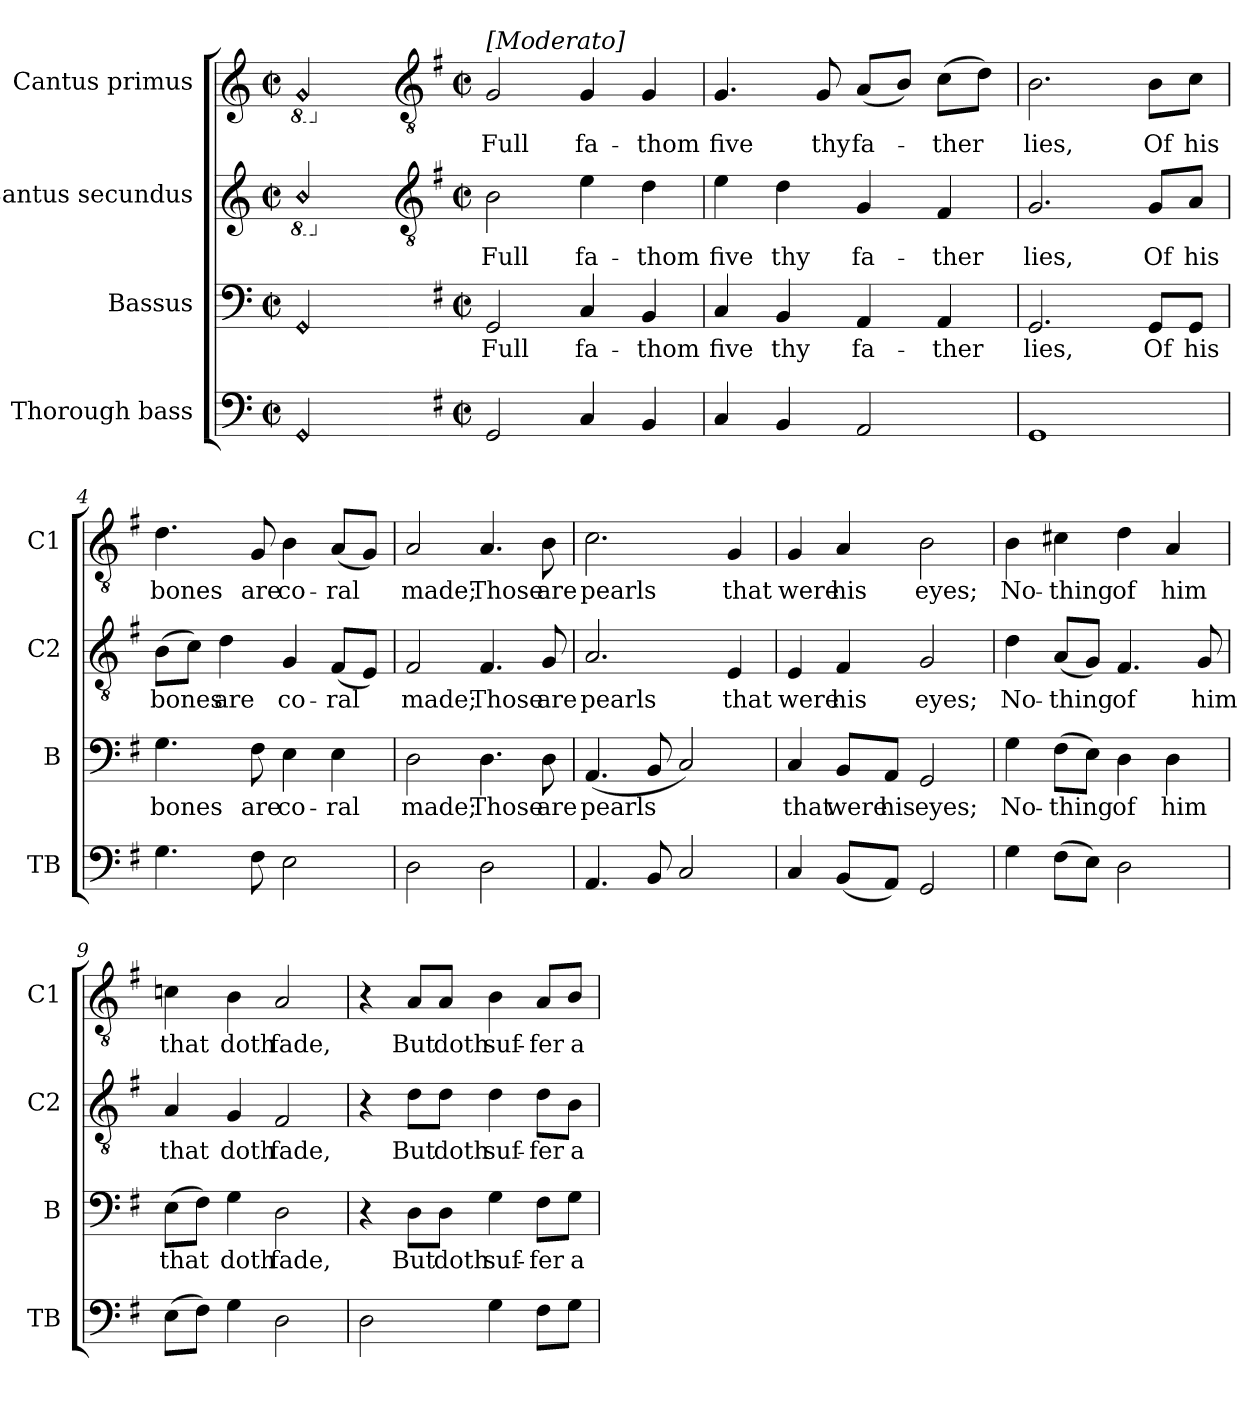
**kern	**kern	**text	**kern	**text	**kern	**text
*part4	*part3	*part3	*part2	*part2	*part1	*part1
*staff4	*staff3	*staff3	*staff2	*staff2	*staff1	*staff1
*I"Thorough bass	*I"Bassus	*	*I"Cantus secundus	*	*I"Cantus primus	*
*I'TB	*I'B	*	*I'C2	*	*I'C1	*
*clefF4	*clefF4	*	*clefG2	*	*clefG2	*
*k[]	*k[]	*	*k[]	*	*k[]	*
*M2/2	*M2/2	*	*M2/2	*	*M2/2	*
*met(c|)	*met(c|)	*	*met(c|)	*	*met(c|)	*
=	=	=	=	=	=	=
!LO:N:head=diamond	!LO:N:head=diamond	!	!	!	!	!
*	*	*	*8ba	*	*	*
!	!	!	!LO:N:head=diamond	!	!	!
*	*	*	*	*	*8ba	*
!	!	!	!	!	!LO:N:head=diamond	!
2GG	2GG/	.	2B/	.	2G/	.
=1-	=1-	=1-	=1-	=1-	=1-	=1-
*	*	*	*clefGv2	*	*clefGv2	*
*k[f#]	*k[f#]	*	*k[f#]	*	*k[f#]	*
*M2/2	*M2/2	*	*M2/2	*	*M2/2	*
*met(c|)	*met(c|)	*	*met(c|)	*	*met(c|)	*
*	*	*	*X8ba	*	*	*
*	*	*	*	*	*X8ba	*
!	!	!	!	!	!LO:TX:a:t=[Moderato]	!
2GG/	2GG/	Full	2B\	Full	2G/	Full
4C/	4C/	fa-	4e\	fa-	4G/	fa-
4BB/	4BB/	-thom	4d\	-thom	4G/	-thom
=2	=2	=2	=2	=2	=2	=2
4C/	4C/	five	4e\	five	4.G/	five
4BB/	4BB/	thy	4d\	thy	.	.
.	.	.	.	.	8G/	thy
2AA/	4AA/	fa-	4G/	fa-	(<8A/L	fa-
.	.	.	.	.	8B/J)	.
.	4AA/	-ther	4F#/	-ther	(>8c\L	-ther
.	.	.	.	.	8d\J)	.
=3	=3	=3	=3	=3	=3	=3
1GG	2.GG/	lies,	2.G/	lies,	2.B\	lies,
.	8GG/L	Of	8G/L	Of	8B\L	Of
.	8GG/J	his	8A/J	his	8c\J	his
=4	=4	=4	=4	=4	=4	=4
4.G\	4.G\	bones	(>8B\L	bones	4.d\	bones
.	.	.	8c\J)	.	.	.
.	.	.	4d\	are	.	.
8F#\	8F#\	are	.	.	8G/	are
2E\	4E\	co-	4G/	co-	4B\	co-
.	4E\	-ral	(<8F#/L	-ral	(<8A/L	-ral
.	.	.	8E/J)	.	8G/J)	.
=5	=5	=5	=5	=5	=5	=5
2D\	2D\	made;	2F#/	made;	2A/	made;
2D\	4.D\	Those	4.F#/	Those	4.A/	Those
.	8D\	are	8G/	are	8B\	are
=6	=6	=6	=6	=6	=6	=6
4.AA/	(<4.AA/	pearls	2.A/	pearls	2.c\	pearls
8BB/	8BB/	.	.	.	.	.
2C/	2C/)	.	.	.	.	.
.	.	.	4E/	that	4G/	that
=7	=7	=7	=7	=7	=7	=7
4C/	4C/	that	4E/	were	4G/	were
(<8BB/L	8BB/L	were	4F#/	his	4A/	his
8AA/J)	8AA/J	his	.	.	.	.
2GG/	2GG/	eyes;	2G/	eyes;	2B\	eyes;
=8	=8	=8	=8	=8	=8	=8
4G\	4G\	No-	4d\	No-	4B\	No-
(>8F#\L	(>8F#\L	-thing	(<8A/L	-thing	4c#X\	-thing
8E\J)	8E\J)	.	8G/J)	.	.	.
2D\	4D\	of	4.F#/	of	4d\	of
.	4D\	him	.	.	4A/	him
.	.	.	8G/	him	.	.
=9	=9	=9	=9	=9	=9	=9
(>8E\L	(>8E\L	that	4A/	that	4cni\	that
8F#\J)	8F#\J)	.	.	.	.	.
4G\	4G\	doth	4G/	doth	4B\	doth
2D\	2D\	fade,	2F#/	fade,	2A/	fade,
=10	=10	=10	=10	=10	=10	=10
2D\	4r	.	4r	.	4r	.
.	8D\L	But	8d\L	But	8A/L	But
.	8D\J	doth	8d\J	doth	8A/J	doth
4G\	4G\	suf-	4d\	suf-	4B\	suf-
8F#\L	8F#\L	-fer	8d\L	-fer	8A/L	-fer
8G\J	8G\J	a	8B\J	a	8B/J	a
=	=	=	=	=	=	=
*-	*-	*-	*-	*-	*-	*-
